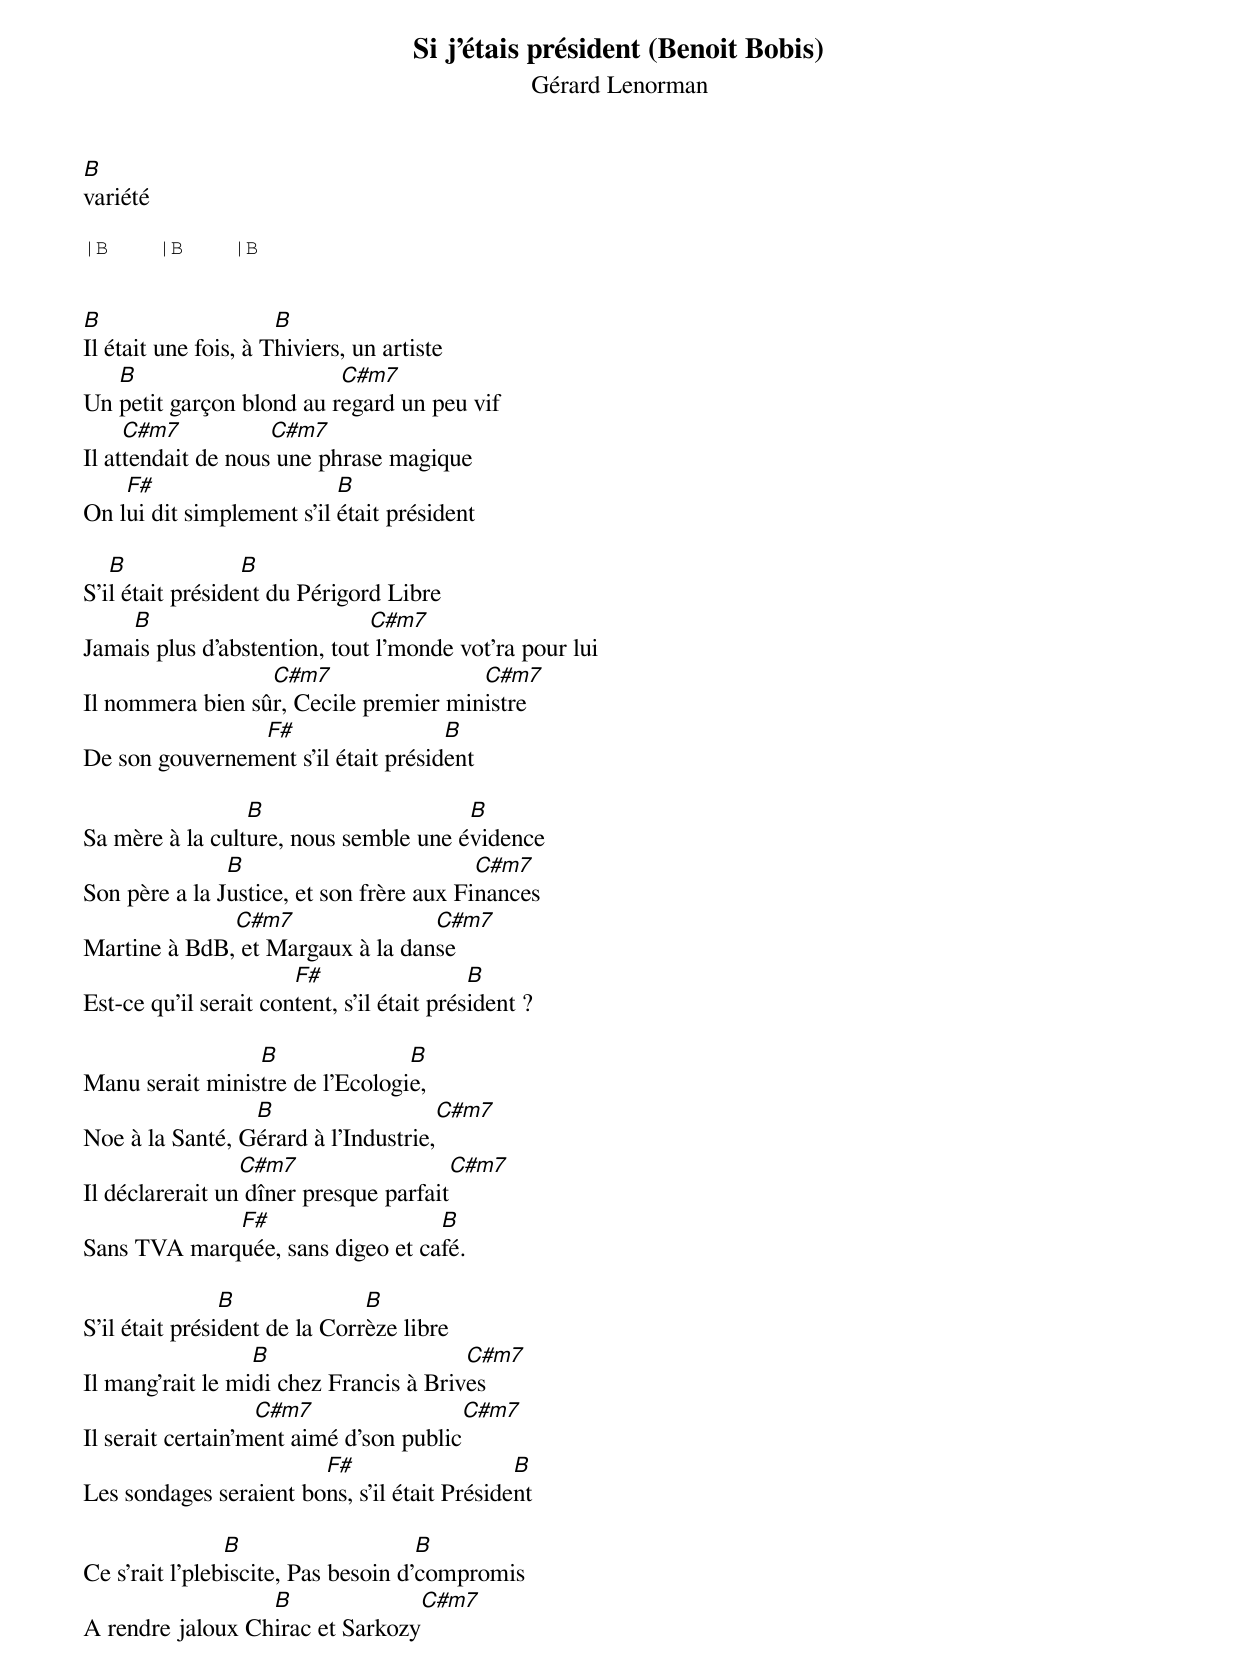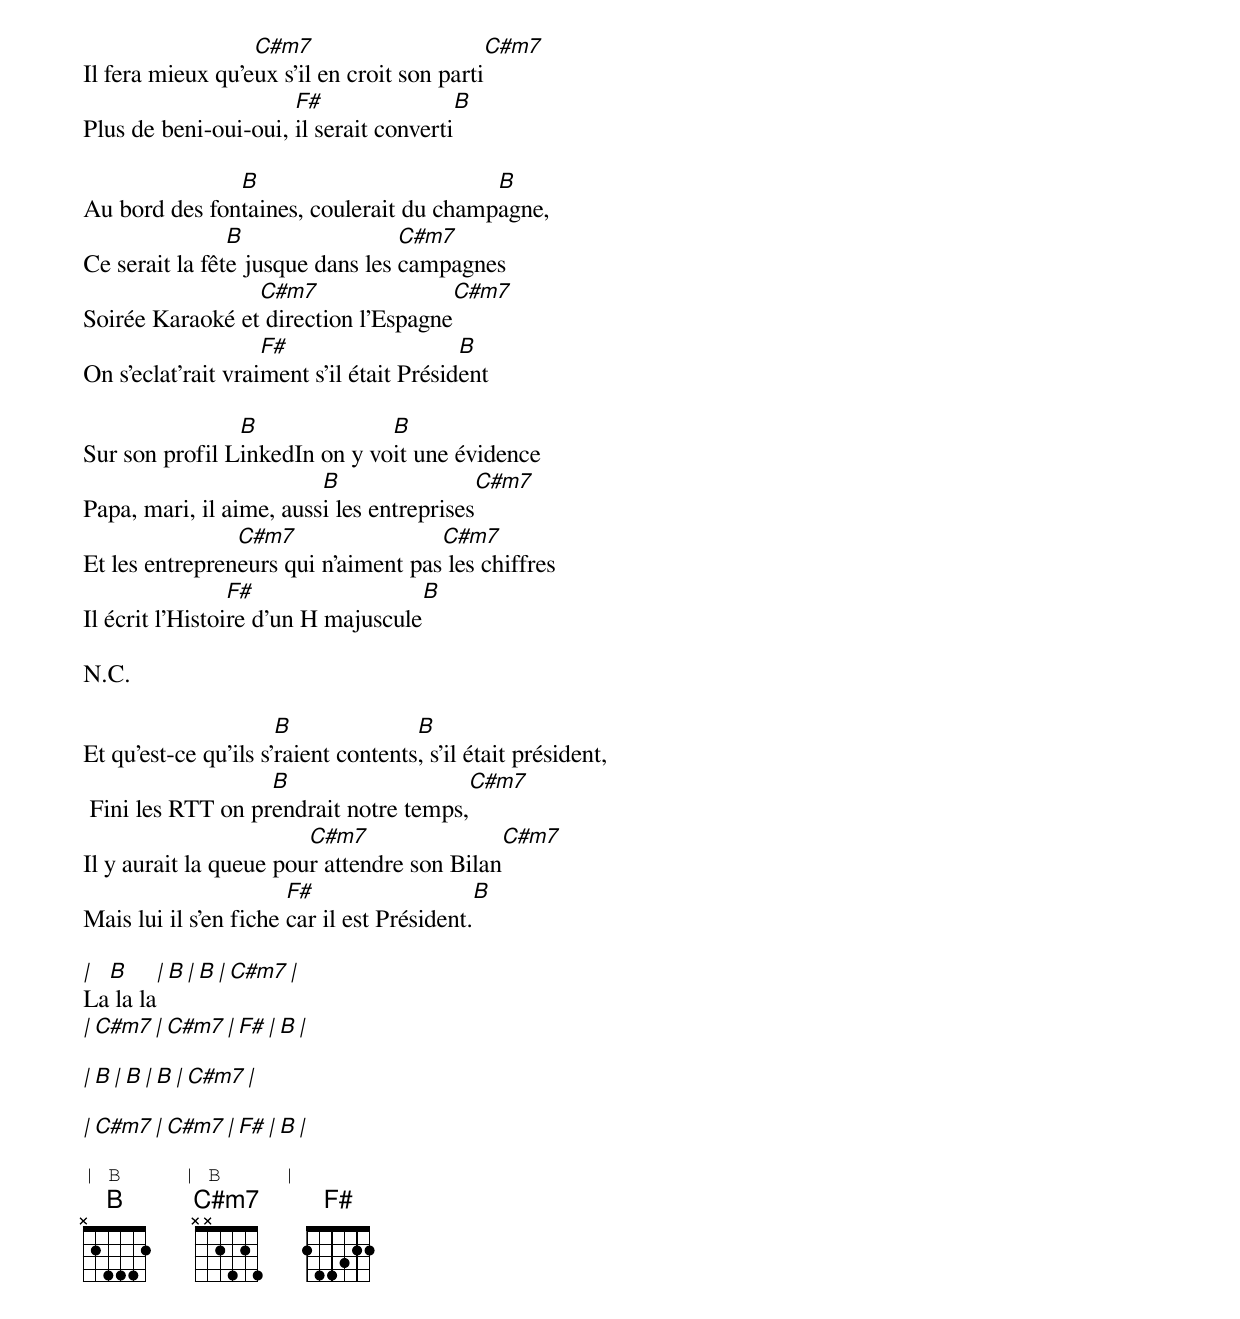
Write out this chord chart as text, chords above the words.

Si j'étais président (Benoit Bobis)
Gérard Lenorman
B
variété

|B    |B    |B


B                     B
Il était une fois, à Thiviers, un artiste
   B                      C#m7
Un petit garçon blond au regard un peu vif
     C#m7           C#m7
Il attendait de nous une phrase magique
    F#                     B
On lui dit simplement s’il était président

   B              B
S’il était président du Périgord Libre
    B                         C#m7
Jamais plus d’abstention, tout l’monde vot’ra pour lui
                  C#m7                 C#m7
Il nommera bien sûr, Cecile premier ministre
                F#                   B
De son gouvernement s’il était président

                 B                     B
Sa mère à la culture, nous semble une évidence
               B                          C#m7
Son père a la Justice, et son frère aux Finances
              C#m7                C#m7
Martine à BdB, et Margaux à la danse
                       F#                   B
Est-ce qu’il serait content, s’il était président ?

                 B               B
Manu serait ministre de l’Ecologie,
                 B                   C#m7
Noe à la Santé, Gérard à l’Industrie,
                 C#m7                      C#m7
Il déclarerait un dîner presque parfait
             F#                   B
Sans TVA marquée, sans digeo et café.

                B              B
S’il était président de la Corrèze libre
                  B                     C#m7
Il mang’rait le midi chez Francis à Brives
                   C#m7                    C#m7
Il serait certain’ment aimé d’son public
                        F#                    B
Les sondages seraient bons, s’il était Président

                B                    B
Ce s’rait l’plebiscite, Pas besoin d’compromis
                  B                   C#m7
A rendre jaloux Chirac et Sarkozy
                  C#m7                       C#m7
Il fera mieux qu’eux s’il en croit son parti
                      F#                   B
Plus de beni-oui-oui, il serait converti

               B                         B
Au bord des fontaines, coulerait du champagne,
                B                 C#m7
Ce serait la fête jusque dans les campagnes
                 C#m7                      C#m7
Soirée Karaoké et direction l’Espagne
                    F#                    B
On s’eclat’rait vraiment s’il était Président

                B              B
Sur son profil LinkedIn on y voit une évidence
                         B                        C#m7
Papa, mari, il aime, aussi les entreprises
                C#m7                 C#m7
Et les entrepreneurs qui n’aiment pas les chiffres
                 F#                     B
Il écrit l’Histoire d’un H majuscule

N.C.

                      B              B
Et qu’est-ce qu’ils s’raient contents, s’il était président,
                   B                       C#m7
 Fini les RTT on prendrait notre temps,
                        C#m7                    C#m7
Il y aurait la queue pour attendre son Bilan
                       F#                    B
Mais lui il s’en fiche car il est Président.

| B     | B     | B      | C#m7   |
La la la
| C#m7  | C#m7  | F#     | B      |

| B     | B     | B      | C#m7   |

| C#m7  | C#m7  | F#     | B      |

| B     | B     |
